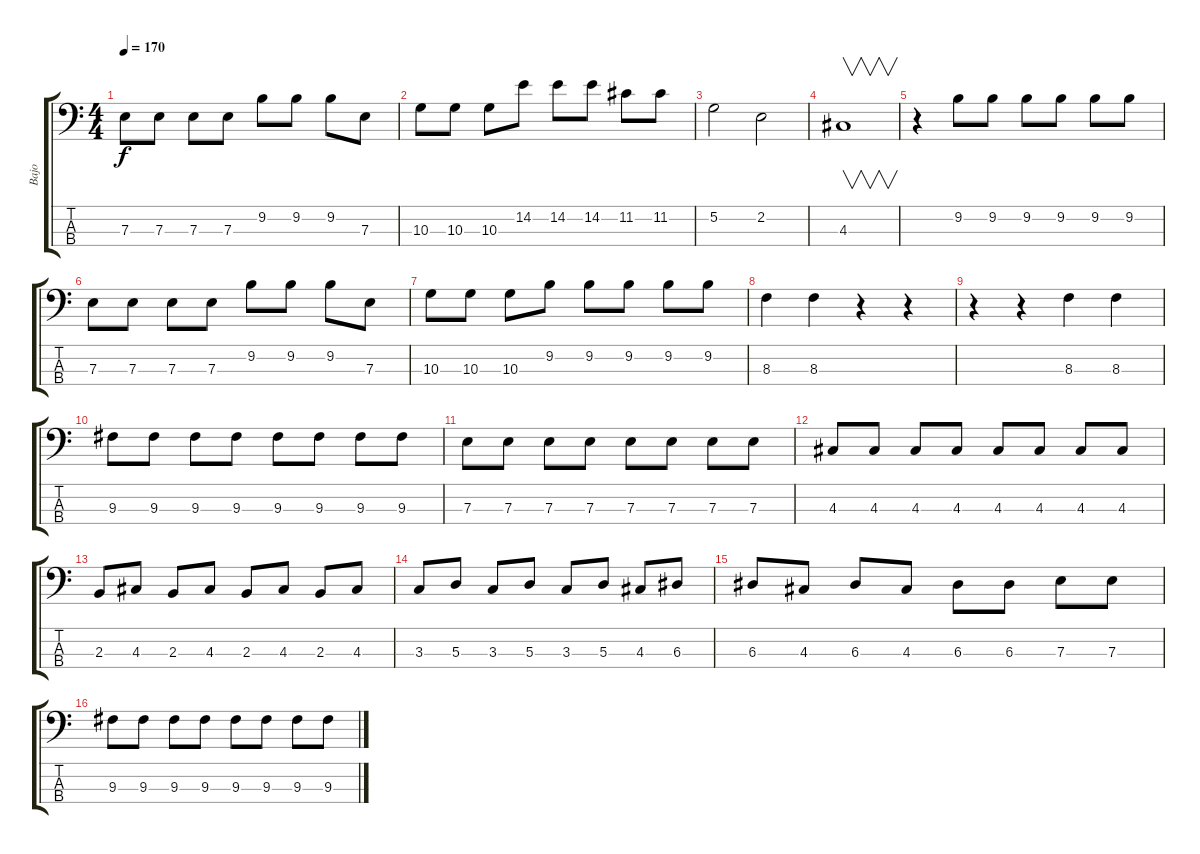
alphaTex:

\track ("Bajo" "Bajo") {instrument electricbasspick}
\staff {score tabs}
\tuning (G2 D2 A1 E1) {hide}
\ts (4 4)
\tempo 170
\clef f4
\ks c
7.3.8{dy f} 7.3.8 7.3.8 7.3.8 9.2.8 9.2.8 9.2.8 7.3.8 |
10.3.8 10.3.8 10.3.8 14.2.8 14.2.8 14.2.8 11.2.8 11.2.8 |
5.2.2 2.2.2 |
4.3.1{v} |
r.4 9.2.8 9.2.8 9.2.8 9.2.8 9.2.8 9.2.8 |
7.3.8 7.3.8 7.3.8 7.3.8 9.2.8 9.2.8 9.2.8 7.3.8 |
10.3.8 10.3.8 10.3.8 9.2.8 9.2.8 9.2.8 9.2.8 9.2.8 |
8.3.4 8.3.4 r.4 r.4 |
r.4 r.4 8.3.4 8.3.4 |
9.3.8 9.3.8 9.3.8 9.3.8 9.3.8 9.3.8 9.3.8 9.3.8 |
7.3.8 7.3.8 7.3.8 7.3.8 7.3.8 7.3.8 7.3.8 7.3.8 |
4.3.8 4.3.8 4.3.8 4.3.8 4.3.8 4.3.8 4.3.8 4.3.8 |
2.3.8 4.3.8 2.3.8 4.3.8 2.3.8 4.3.8 2.3.8 4.3.8 |
3.3.8 5.3.8 3.3.8 5.3.8 3.3.8 5.3.8 4.3.8 6.3.8 |
6.3.8 4.3.8 6.3.8 4.3.8 6.3.8 6.3.8 7.3.8 7.3.8 |
9.3.8 9.3.8 9.3.8 9.3.8 9.3.8 9.3.8 9.3.8 9.3.8
